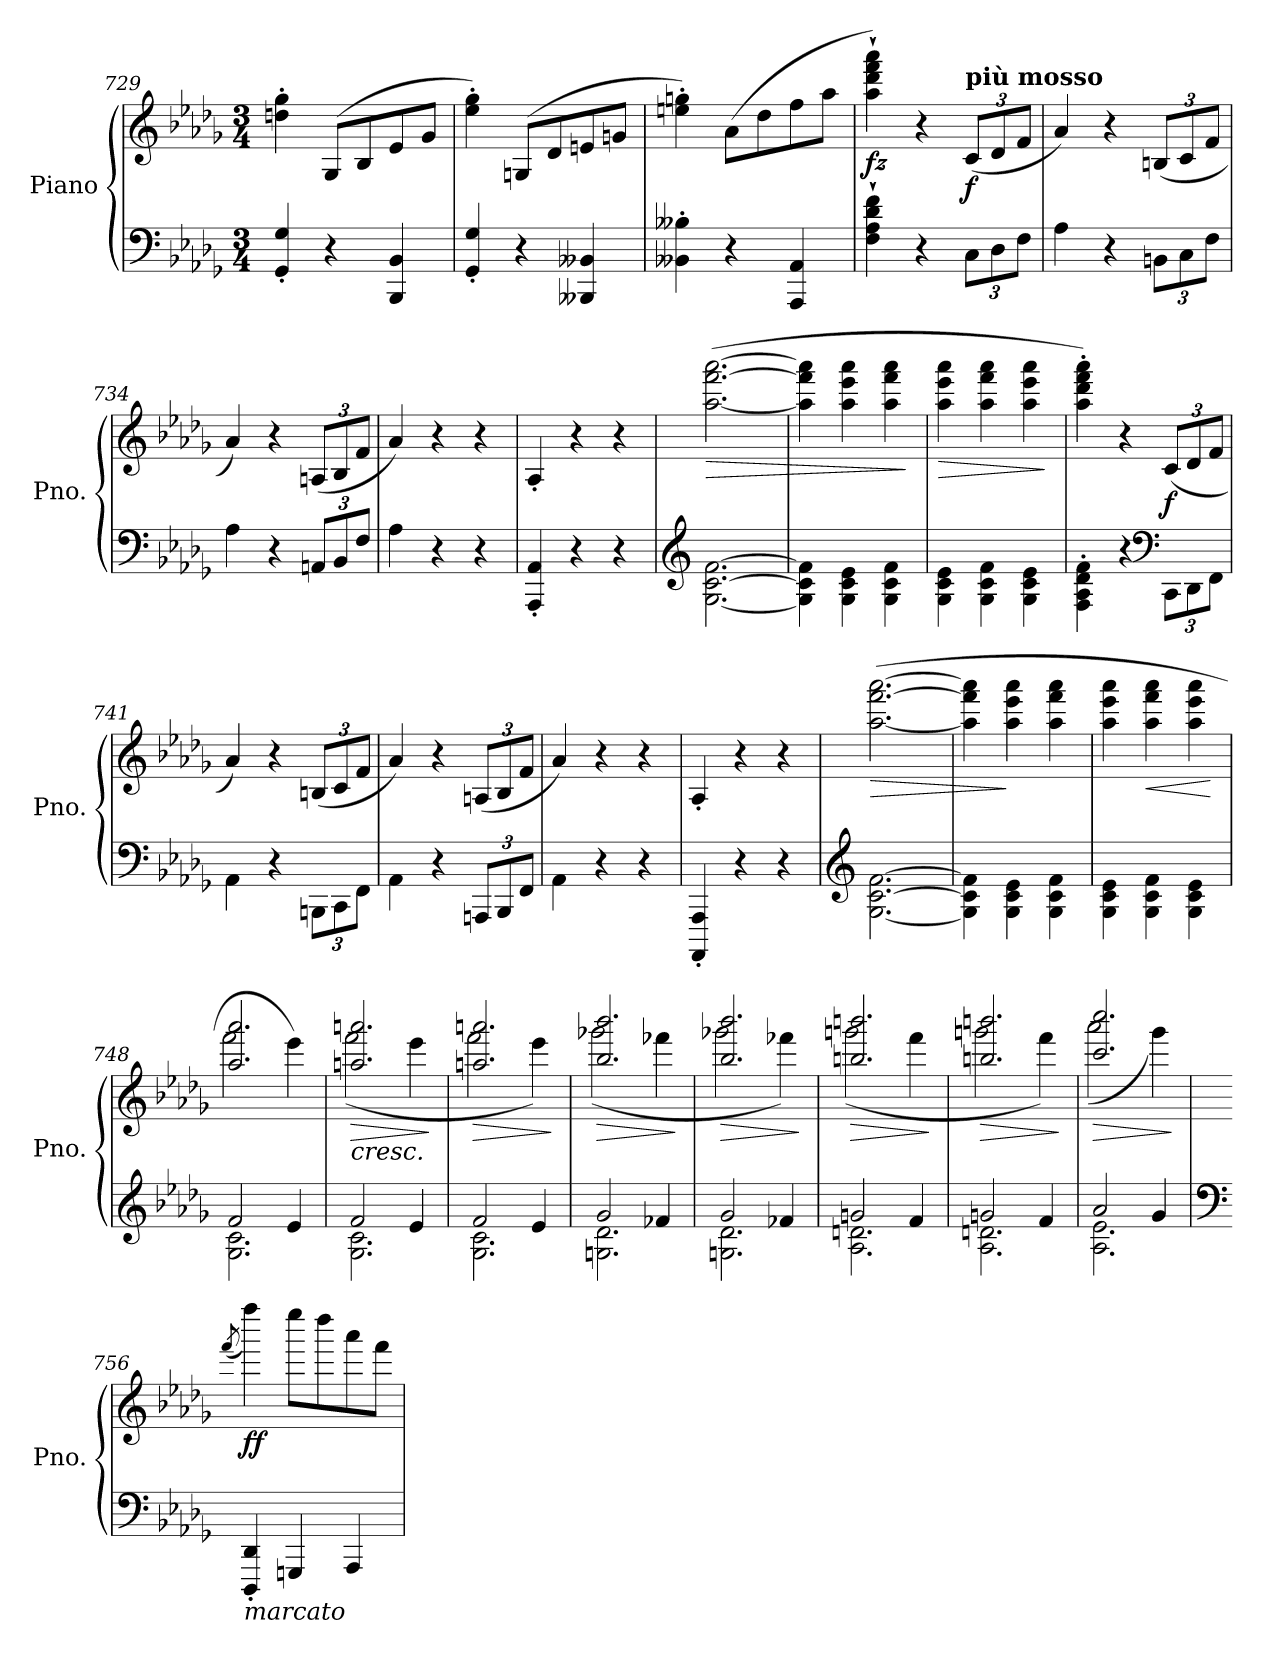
**kern	**kern	**dynam
*part1	*part1	*part1
*staff2	*staff1	*staff1/2
*I"Piano	*	*
*I'Pno.	*	*
*clefF4	*clefG2	*
*k[b-e-a-d-g-]	*k[b-e-a-d-g-]	*
*M3/4	*M3/4	*
=729	=729	=729
4GG-/' 4G-/'	4ddn\' 4gg-\'	.
4r	(<8G-/L	.
.	8B-/	.
4BBB-/ 4BB-/	8e-/	.
.	8g-/J	.
=730	=730	=730
4GG-/' 4G-/'	4ee-\' 4gg-\')	.
4r	(<8Gn/L	.
.	8d-/	.
4BBB--X/ 4BB--X/	8en/	.
.	8gn/J	.
!!LO:LB:g=z
=731	=731	=731
4BB--X\' 4B--X\'	4een\' 4ggn\')	.
4r	(>8a-\L	.
.	8dd-\	.
4AAA-/ 4AA-/	8ff\	.
.	8aa-\J	.
=732	=732	=732
!	!	!LO:DY:b
4F\` 4A-\` 4d-\` 4f\`	4aa-\` 4ddd-\` 4fff\` 4aaa-\`)	fz
4r	4r	.
*Xbrackettup	*Xbrackettup	*
!	!LO:TX:a:B:t=più mosso	!
!	!	!LO:DY:b
12C\L	(<12c/L	f
12D-\	12d-/	.
12F\J	12f/J	.
=733	=733	=733
4A-\	4a-/)	.
4r	4r	.
12BBn\L	(<12Bn/L	.
12C\	12c/	.
12F\J	12f/J	.
=734	=734	=734
4A-\	4a-/)	.
4r	4r	.
12AAn/L	(<12An/L	.
12BB-/	12B-/	.
12F/J	12f/J	.
=735	=735	=735
4A-\	4a-/)	.
4r	4r	.
4r	4r	.
=736	=736	=736
4AAA-/' 4AA-/'	4A-'/	.
4r	4r	.
4r	4r	.
=737	=737	=737
*clefG2	*	*
*8va	*	*
!	!	!LO:HP:b
[2.g-\ [2.cc\ [2.ff\	(>[2.aa-\ [2.fff\ [2.aaa-\	>
=738	=738	=738
4g-\] 4cc\] 4ff\]	4aa-\] 4fff\] 4aaa-\]	.
4g-\ 4cc\ 4ee-\	4aa-\ 4eee-\ 4aaa-\	.
4g-\ 4cc\ 4ff\	4aa-\ 4fff\ 4aaa-\	.
.	.	]
=739	=739	=739
!	!	!LO:HP:b
4g-\ 4cc\ 4ee-\	4aa-\ 4eee-\ 4aaa-\	>
4g-\ 4cc\ 4ff\	4aa-\ 4fff\ 4aaa-\	.
4g-\ 4cc\ 4ee-\	4aa-\ 4eee-\ 4aaa-\	.
.	.	]
!!LO:LB:g=z
=740	=740	=740
4f\' 4a-\' 4dd-\' 4ff\'	4aa-\' 4ddd-\' 4fff\' 4aaa-\')	.
*	*X8va	*
4r	4r	.
*clefF4	*	*
!	!	!LO:DY:b
12C\L	(<12c/L	f
12D-\	12d-/	.
12F\J	12f/J	.
=741	=741	=741
4A-\	4a-/)	.
4r	4r	.
12BBn\L	(<12Bn/L	.
12C\	12c/	.
12F\J	12f/J	.
=742	=742	=742
4A-\	4a-/)	.
4r	4r	.
12AAn/L	(<12An/L	.
12BB-/	12B-/	.
12F/J	12f/J	.
=743	=743	=743
4A-\	4a-/)	.
4r	4r	.
4r	4r	.
=744	=744	=744
4AAA-/' 4AA-/'	4A-'/	.
4r	4r	.
4r	4r	.
=745	=745	=745
*clefG2	*	*
*8va	*	*
!	!	!LO:HP:b
[2.g-\ [2.cc\ [2.ff\	(>[2.aa-\ [2.fff\ [2.aaa-\	>
=746	=746	=746
4g-\] 4cc\] 4ff\]	4aa-\] 4fff\] 4aaa-\]	.
4g-\ 4cc\ 4ee-\	4aa-\ 4eee-\ 4aaa-\	]
4g-\ 4cc\ 4ff\	4aa-\ 4fff\ 4aaa-\	.
=747	=747	=747
4g-\ 4cc\ 4ee-\	4aa-\ 4eee-\ 4aaa-\	.
!	!	!LO:HP:b
4g-\ 4cc\ 4ff\	4aa-\ 4fff\ 4aaa-\	<
4g-\ 4cc\ 4ee-\	4aa-\ 4eee-\ 4aaa-\	.
.	.	[
=748	=748	=748
*^	*^	*
2ff/	2.g-\ 2.cc\	2.aa-/ 2.aaa-/	2fff\	.
4ee-/	.	.	4eee-\)	.
!!LO:LB:g=z	!!
=749	=749	=749	=749	=749
!	!	!LO:TX:b:i:t=cresc.	!	!
!	!	!	!	!LO:HP:b
2ff/	2.g-\ 2.cc\	2.aan/ 2.aaan/	(<2fff\	>
4ee-/	.	.	4eee-\	.
*v	*v	*	*	*
*	*v	*v	*
.	.	]
=750	=750	=750
*^	*	*
!	!	!	!LO:HP:b
*	*	*^	*
2ff/	2.g-\ 2.cc\	2.aan/ 2.aaan/	2fff\	>
4ee-/	.	.	4eee-\)	.
*v	*v	*	*	*
*	*v	*v	*
.	.	]
=751	=751	=751
*^	*	*
!	!	!	!LO:HP:b
*	*	*^	*
2gg-/	2.gn\ 2.dd-\	2.bb-/ 2.bbb-/	(<2ggg-X\	>
4ff-X/	.	.	4fff-X\	.
*v	*v	*	*	*
*	*v	*v	*
.	.	]
=752	=752	=752
*^	*	*
!	!	!	!LO:HP:b
*	*	*^	*
2gg-/	2.gn\ 2.dd-\	2.bb-/ 2.bbb-/	2ggg-X\	>
4ff-X/	.	.	4fff-X\)	.
*v	*v	*	*	*
*	*v	*v	*
.	.	]
=753	=753	=753
*^	*	*
!	!	!	!LO:HP:b
*	*	*^	*
2ggn/	2.a-\ 2.ddn\	2.bbn/ 2.bbbn/	(<2gggn\	>
4ff/	.	.	4fff\	.
*v	*v	*	*	*
*	*v	*v	*
.	.	]
=754	=754	=754
*^	*	*
!	!	!	!LO:HP:b
*	*	*^	*
2ggn/	2.a-\ 2.ddn\	2.bbn/ 2.bbbn/	2gggn\	>
4ff/	.	.	4fff\)	.
*v	*v	*	*	*
*	*v	*v	*
.	.	]
=755	=755	=755
*^	*	*
!	!	!	!LO:HP:b
*	*	*^	*
2aa-/	2.a-\ 2.ee-\	2.ccc/ 2.cccc/	(<2aaa-\	>
4gg-/	.	.	4ggg-\)	.
*v	*v	*	*	*
*	*v	*v	*
.	.	]
!!LO:PB:g=z
=756	=756	=756
*clefF4	*	*
*	*MM340	*
.	(<8qfff/	.
!LO:TX:b:i:t=marcato	!	!
!	!	!LO:DY:b
4DD-/' 4D-/'	4ffff\)	ff
4GGn/	8eeee-\L	.
.	8dddd-\	.
4AA-/	8aaa-\	.
.	8fff\J	.
*	*X8va	*
=	=	=
*-	*-	*-
